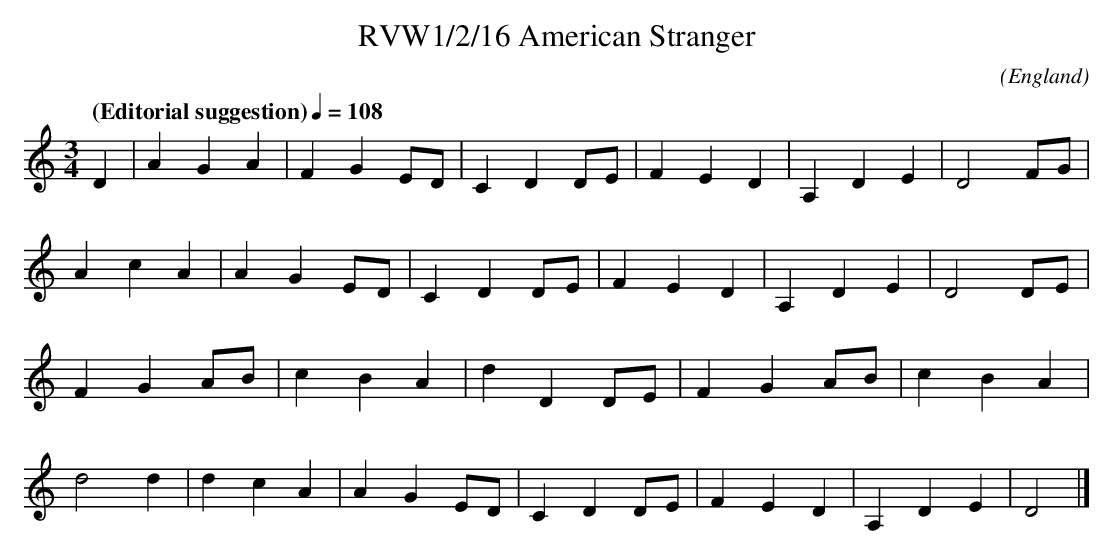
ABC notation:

X:1
T:RVW1/2/16 American Stranger
C: (England)
L:1/4
Q: "(Editorial suggestion)" 1/4=108
M:3/4
K:C
D | A G A | F G E/2D/2 | C D D/2E/2 | F E D | A, D E | D2 F/2G/2 |$
A c A | A G E/2D/2 | C D D/2E/2 | F E D | A, D E | D2 D/2E/2 |$
F G A/2B/2 | c B A | d D D/2E/2 | F G A/2B/2 | c B A |$
d2 d | d c A | A G E/2D/2 | C D D/2E/2 | F E D | A,D E | D2 |]$
